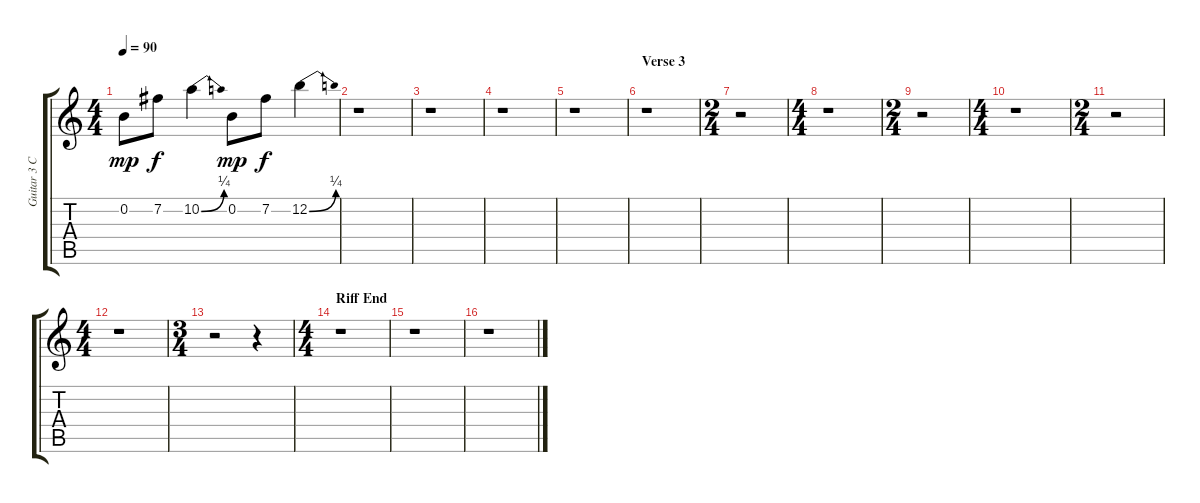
\track ("Guitar 3 Clean" "Guitar 3 C") {instrument electricguitarclean}
\staff {score tabs}
\tuning (E4 B3 G3 D3 A2 E2) {hide}
\ts (4 4)
\tempo 90
\clef g2
\ks c
0.2.8{dy mp} 7.2.8{dy f} 10.2{be (bend 0 0 60 1)}.4 0.2.8{dy mp} 7.2.8{dy f} 12.2{be (bend 0 0 60 1)}.4 |
r.1 |
r.1 |
r.1 |
r.1 |
\section ("" "Verse 3")
r.1 |
\ts (2 4)
r.2 |
\ts (4 4)
r.1 |
\ts (2 4)
r.2 |
\ts (4 4)
r.1 |
\ts (2 4)
r.2 |
\ts (4 4)
r.1 |
\ts (3 4)
r.2 r.4 |
\ts (4 4)
\section ("" "Riff End")
r.1 |
r.1 |
r.1
